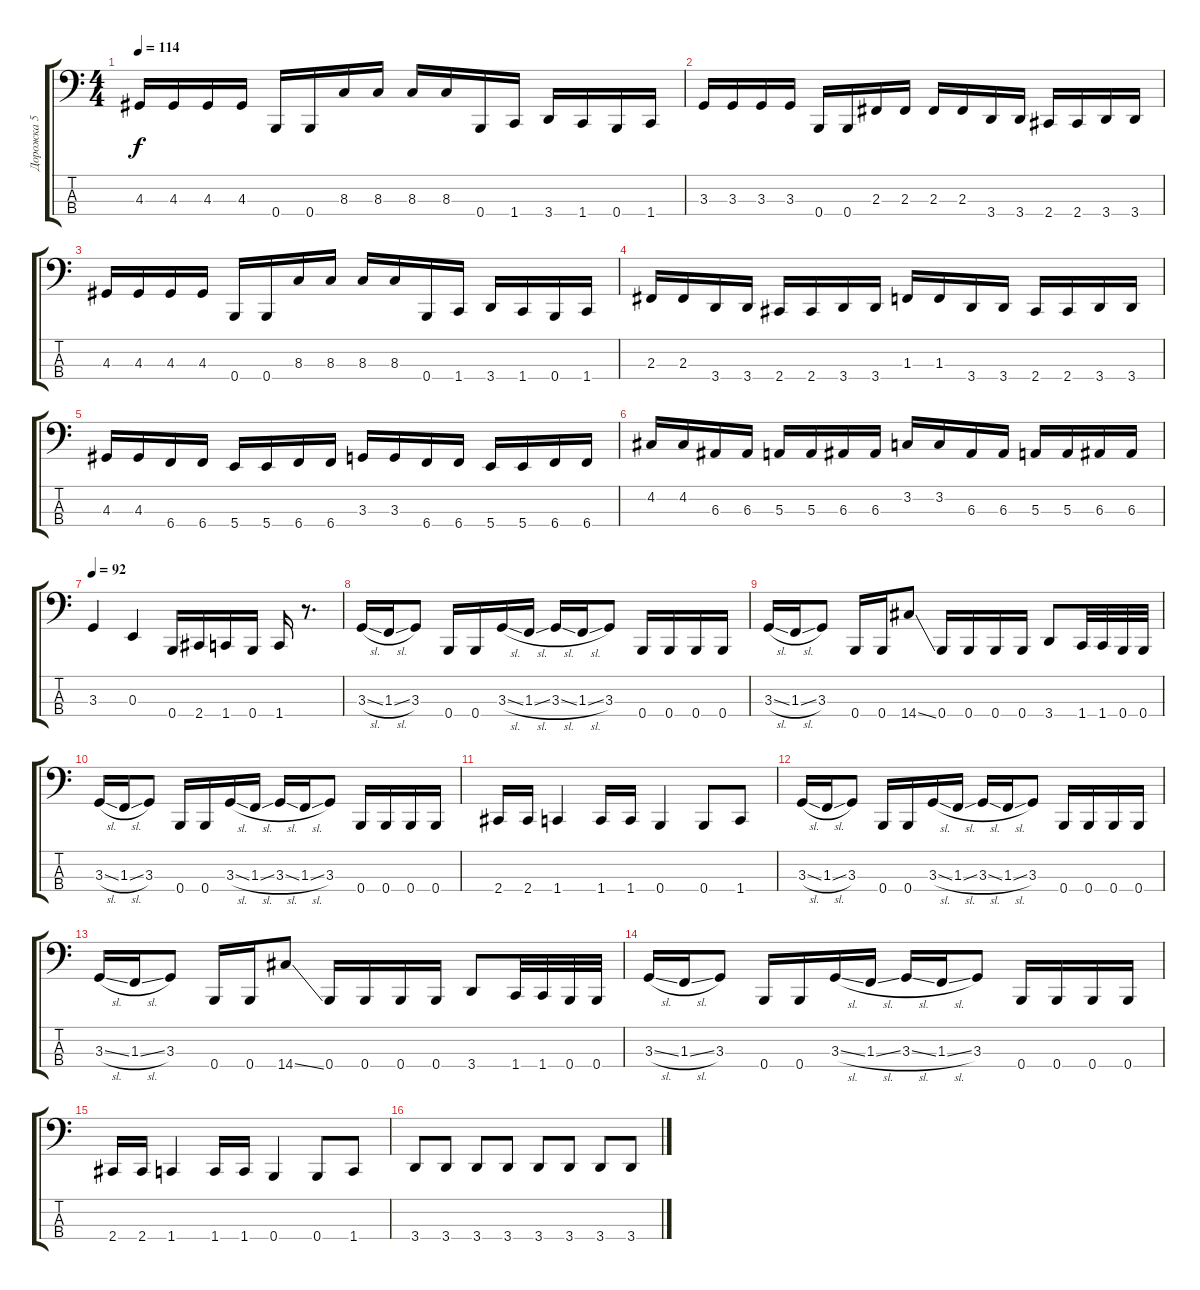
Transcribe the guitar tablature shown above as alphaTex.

\track ("Дорожка 5" "Дорожка 5") {instrument electricbasspick}
\staff {score tabs}
\tuning (D2 A1 E1 B0) {hide}
\ts (4 4)
\tempo 114
\clef f4
\ks c
4.3.16{dy f} 4.3.16 4.3.16 4.3.16 0.4.16 0.4.16 8.3.16 8.3.16 8.3.16 8.3.16 0.4.16 1.4.16 3.4.16 1.4.16 0.4.16 1.4.16 |
3.3.16 3.3.16 3.3.16 3.3.16 0.4.16 0.4.16 2.3.16 2.3.16 2.3.16 2.3.16 3.4.16 3.4.16 2.4.16 2.4.16 3.4.16 3.4.16 |
4.3.16 4.3.16 4.3.16 4.3.16 0.4.16 0.4.16 8.3.16 8.3.16 8.3.16 8.3.16 0.4.16 1.4.16 3.4.16 1.4.16 0.4.16 1.4.16 |
2.3.16 2.3.16 3.4.16 3.4.16 2.4.16 2.4.16 3.4.16 3.4.16 1.3.16 1.3.16 3.4.16 3.4.16 2.4.16 2.4.16 3.4.16 3.4.16 |
4.3.16 4.3.16 6.4.16 6.4.16 5.4.16 5.4.16 6.4.16 6.4.16 3.3.16 3.3.16 6.4.16 6.4.16 5.4.16 5.4.16 6.4.16 6.4.16 |
4.2.16 4.2.16 6.3.16 6.3.16 5.3.16 5.3.16 6.3.16 6.3.16 3.2.16 3.2.16 6.3.16 6.3.16 5.3.16 5.3.16 6.3.16 6.3.16 |
\tempo 92
3.3.4 0.3.4 0.4.16 2.4.16 1.4.16 0.4.16 1.4.16 r.8{d} |
3.3{sl}.16 1.3{sl}.16 3.3.8 0.4.16 0.4.16 3.3{sl}.16 1.3{sl}.16 3.3{sl}.16 1.3{sl}.16 3.3.8 0.4.16 0.4.16 0.4.16 0.4.16 |
3.3{sl}.16 1.3{sl}.16 3.3.8 0.4.16 0.4.16 14.4{ss}.8 0.4.16 0.4.16 0.4.16 0.4.16 3.4.8 1.4.32 1.4.32 0.4.32 0.4.32 |
3.3{sl}.16 1.3{sl}.16 3.3.8 0.4.16 0.4.16 3.3{sl}.16 1.3{sl}.16 3.3{sl}.16 1.3{sl}.16 3.3.8 0.4.16 0.4.16 0.4.16 0.4.16 |
2.4.16 2.4.16 1.4.4 1.4.16 1.4.16 0.4.4 0.4.8 1.4.8 |
3.3{sl}.16 1.3{sl}.16 3.3.8 0.4.16 0.4.16 3.3{sl}.16 1.3{sl}.16 3.3{sl}.16 1.3{sl}.16 3.3.8 0.4.16 0.4.16 0.4.16 0.4.16 |
3.3{sl}.16 1.3{sl}.16 3.3.8 0.4.16 0.4.16 14.4{ss}.8 0.4.16 0.4.16 0.4.16 0.4.16 3.4.8 1.4.32 1.4.32 0.4.32 0.4.32 |
3.3{sl}.16 1.3{sl}.16 3.3.8 0.4.16 0.4.16 3.3{sl}.16 1.3{sl}.16 3.3{sl}.16 1.3{sl}.16 3.3.8 0.4.16 0.4.16 0.4.16 0.4.16 |
2.4.16 2.4.16 1.4.4 1.4.16 1.4.16 0.4.4 0.4.8 1.4.8 |
3.4.8 3.4.8 3.4.8 3.4.8 3.4.8 3.4.8 3.4.8 3.4.8
